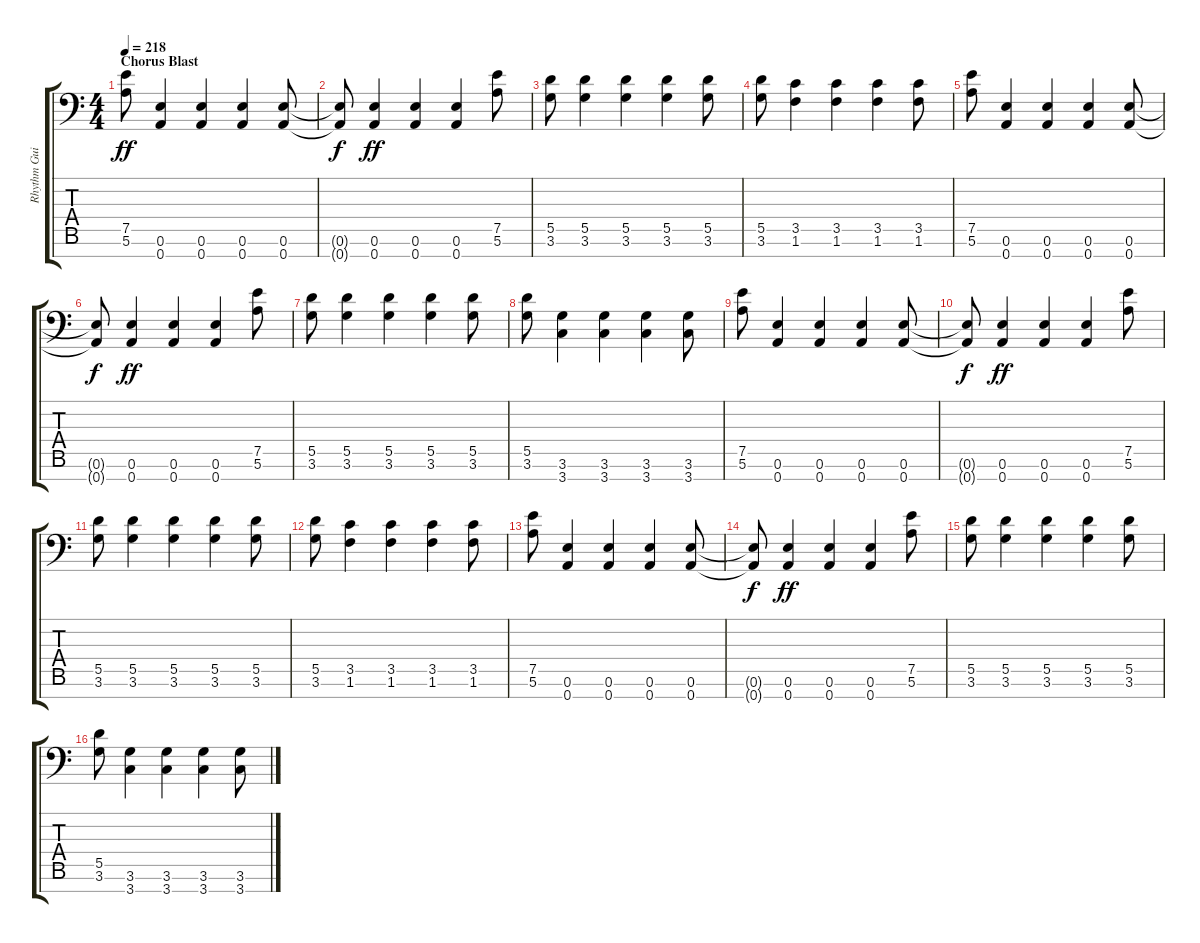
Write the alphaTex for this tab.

\track ("Rhythm Guitar 2" "Rhythm Gui") {instrument overdrivenguitar}
\staff {score tabs}
\tuning (E4 B3 G3 D3 A2 E2 A1) {hide}
\ts (4 4)
\section ("" "Chorus Blast")
\tempo 218
\clef f4
\ks c
(7.5 5.6).8{dy ff} (0.6 0.7).4 (0.6 0.7).4 (0.6 0.7).4 (0.6 0.7).8 |
(0.6{t} 0.7{t}).8{dy f} (0.6 0.7).4{dy ff} (0.6 0.7).4 (0.6 0.7).4 (7.5 5.6).8 |
(5.5 3.6).8 (5.5 3.6).4 (5.5 3.6).4 (5.5 3.6).4 (5.5 3.6).8 |
(5.5 3.6).8 (3.5 1.6).4 (3.5 1.6).4 (3.5 1.6).4 (3.5 1.6).8 |
(7.5 5.6).8 (0.6 0.7).4 (0.6 0.7).4 (0.6 0.7).4 (0.6 0.7).8 |
(0.6{t} 0.7{t}).8{dy f} (0.6 0.7).4{dy ff} (0.6 0.7).4 (0.6 0.7).4 (7.5 5.6).8 |
(5.5 3.6).8 (5.5 3.6).4 (5.5 3.6).4 (5.5 3.6).4 (5.5 3.6).8 |
(5.5 3.6).8 (3.6 3.7).4 (3.6 3.7).4 (3.6 3.7).4 (3.6 3.7).8 |
(7.5 5.6).8 (0.6 0.7).4 (0.6 0.7).4 (0.6 0.7).4 (0.6 0.7).8 |
(0.6{t} 0.7{t}).8{dy f} (0.6 0.7).4{dy ff} (0.6 0.7).4 (0.6 0.7).4 (7.5 5.6).8 |
(5.5 3.6).8 (5.5 3.6).4 (5.5 3.6).4 (5.5 3.6).4 (5.5 3.6).8 |
(5.5 3.6).8 (3.5 1.6).4 (3.5 1.6).4 (3.5 1.6).4 (3.5 1.6).8 |
(7.5 5.6).8 (0.6 0.7).4 (0.6 0.7).4 (0.6 0.7).4 (0.6 0.7).8 |
(0.6{t} 0.7{t}).8{dy f} (0.6 0.7).4{dy ff} (0.6 0.7).4 (0.6 0.7).4 (7.5 5.6).8 |
(5.5 3.6).8 (5.5 3.6).4 (5.5 3.6).4 (5.5 3.6).4 (5.5 3.6).8 |
(5.5 3.6).8 (3.6 3.7).4 (3.6 3.7).4 (3.6 3.7).4 (3.6 3.7).8
